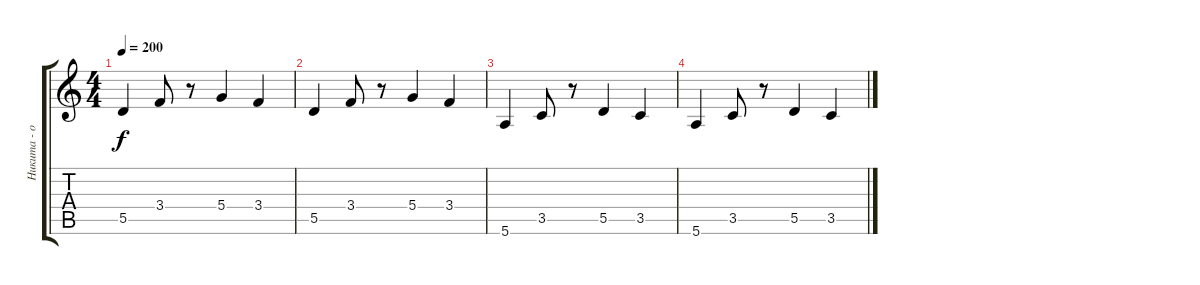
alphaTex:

\track ("Никита - опорная партия примерная" "Никита - о") {instrument acousticguitarsteel}
\staff {score tabs}
\tuning (E4 B3 G3 D3 A2 E2) {hide}
\ts (4 4)
\tempo 200
\clef g2
\ks c
5.5.4{dy f} 3.4.8 r.8 5.4.4 3.4.4 |
5.5.4 3.4.8 r.8 5.4.4 3.4.4 |
5.6.4 3.5.8 r.8 5.5.4 3.5.4 |
5.6.4 3.5.8 r.8 5.5.4 3.5.4
